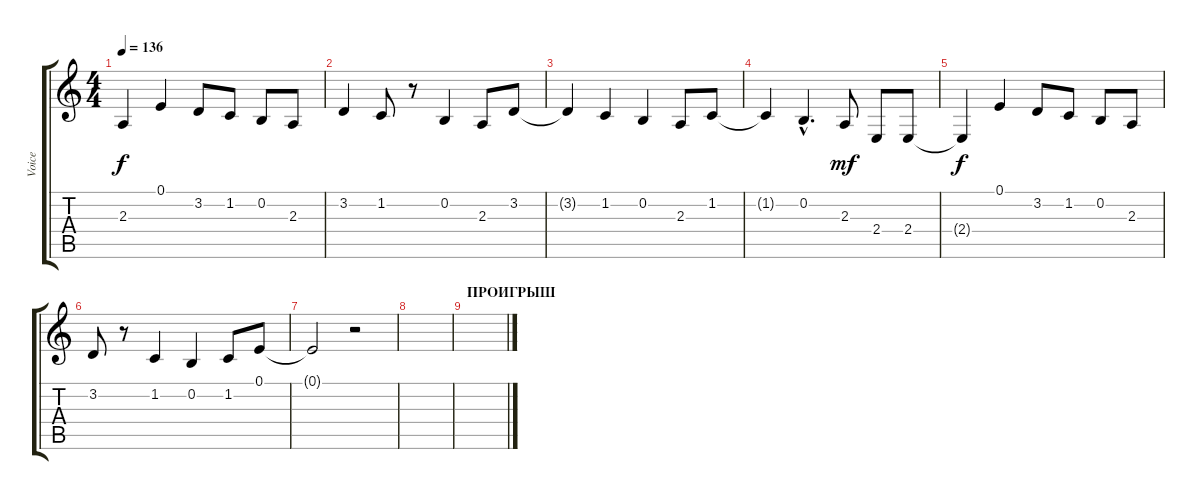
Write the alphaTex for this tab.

\track ("Voice" "Voice") {instrument recorder}
\staff {score tabs}
\tuning (E4 B3 G3 D3 A2 E2) {hide}
\ts (4 4)
\tempo 136
\clef g2
\ks c
2.3.4{dy f} 0.1.4 3.2.8 1.2.8 0.2.8 2.3.8 |
3.2.4 1.2.8 r.8 0.2.4 2.3.8 3.2.8 |
3.2{t}.4 1.2.4 0.2.4 2.3.8 1.2.8 |
1.2{t}.4 0.2{hac}.4{d} 2.3.8{dy mf} 2.4.8 2.4.8 |
2.4{t}.4{dy f} 0.1.4 3.2.8 1.2.8 0.2.8 2.3.8 |
3.2.8 r.8 1.2.4 0.2.4 1.2.8 0.1.8 |
0.1{t}.2 r.2 |
|
\section ("" "ПРОИГРЫШ")
